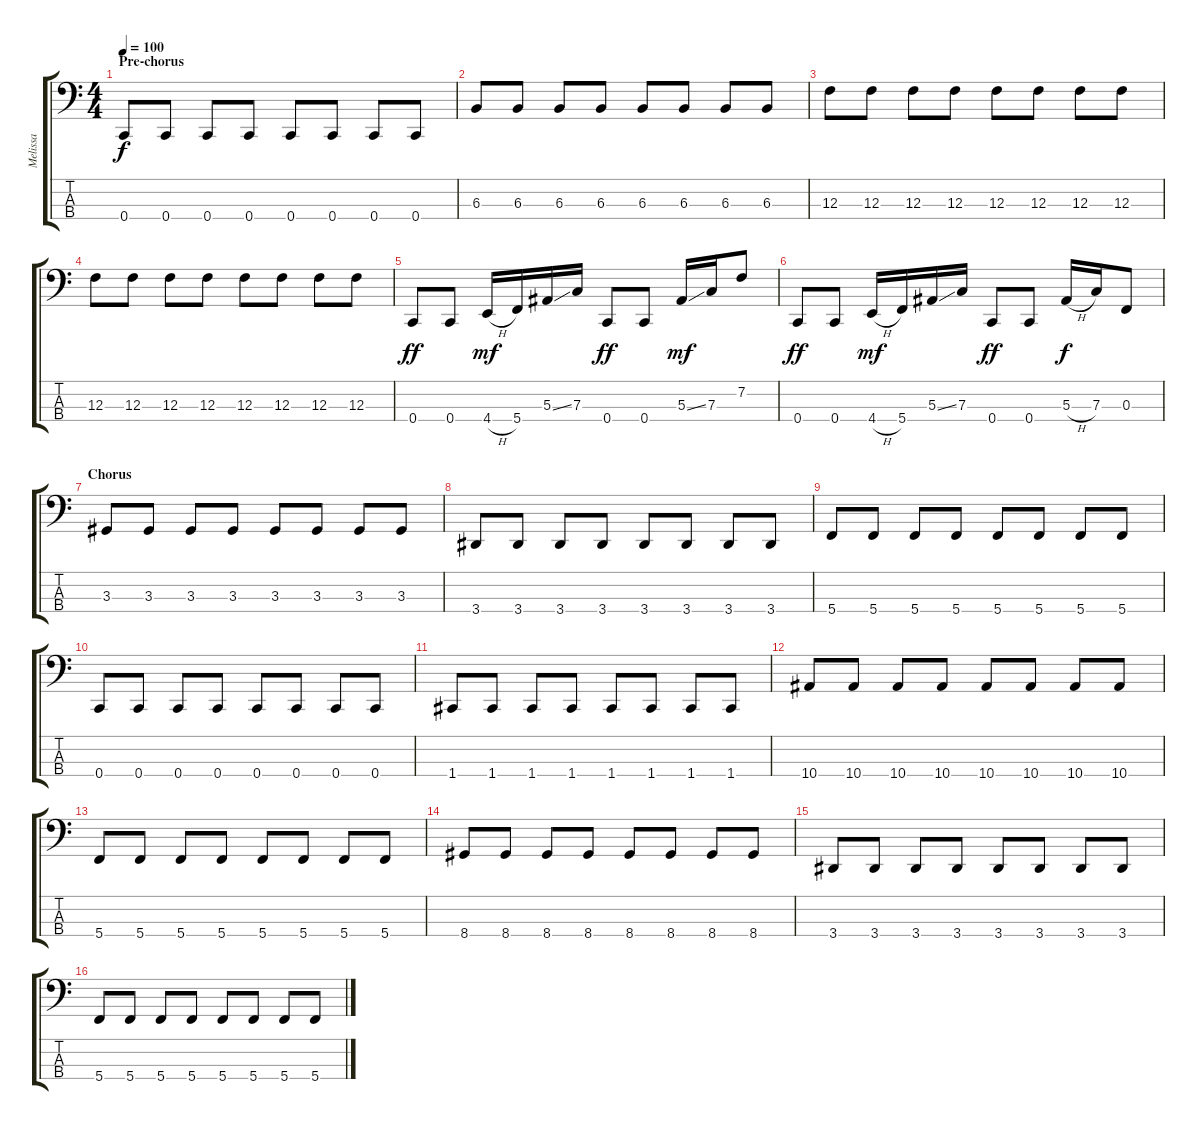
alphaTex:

\track ("Melissa" "Melissa") {instrument electricbasspick}
\staff {score tabs}
\tuning (Eb2 Bb1 F1 C1) {hide}
\ts (4 4)
\section ("" "Pre-chorus")
\tempo 100
\clef f4
\ks c
0.4.8{dy f} 0.4.8 0.4.8 0.4.8 0.4.8 0.4.8 0.4.8 0.4.8 |
6.3.8 6.3.8 6.3.8 6.3.8 6.3.8 6.3.8 6.3.8 6.3.8 |
12.3.8 12.3.8 12.3.8 12.3.8 12.3.8 12.3.8 12.3.8 12.3.8 |
12.3.8 12.3.8 12.3.8 12.3.8 12.3.8 12.3.8 12.3.8 12.3.8 |
0.4.8{dy ff} 0.4.8 4.4{h}.16{dy mf} 5.4.16 5.3{ss}.16 7.3.16 0.4.8{dy ff} 0.4.8 5.3{ss}.16{dy mf} 7.3.16 7.2.8 |
0.4.8{dy ff} 0.4.8 4.4{h}.16{dy mf} 5.4.16 5.3{ss}.16 7.3.16 0.4.8{dy ff} 0.4.8 5.3{h}.16{dy f} 7.3.16 0.3.8 |
\section ("" "Chorus")
3.3.8 3.3.8 3.3.8 3.3.8 3.3.8 3.3.8 3.3.8 3.3.8 |
3.4.8 3.4.8 3.4.8 3.4.8 3.4.8 3.4.8 3.4.8 3.4.8 |
5.4.8 5.4.8 5.4.8 5.4.8 5.4.8 5.4.8 5.4.8 5.4.8 |
0.4.8 0.4.8 0.4.8 0.4.8 0.4.8 0.4.8 0.4.8 0.4.8 |
1.4.8 1.4.8 1.4.8 1.4.8 1.4.8 1.4.8 1.4.8 1.4.8 |
10.4.8 10.4.8 10.4.8 10.4.8 10.4.8 10.4.8 10.4.8 10.4.8 |
5.4.8 5.4.8 5.4.8 5.4.8 5.4.8 5.4.8 5.4.8 5.4.8 |
8.4.8 8.4.8 8.4.8 8.4.8 8.4.8 8.4.8 8.4.8 8.4.8 |
3.4.8 3.4.8 3.4.8 3.4.8 3.4.8 3.4.8 3.4.8 3.4.8 |
5.4.8 5.4.8 5.4.8 5.4.8 5.4.8 5.4.8 5.4.8 5.4.8
